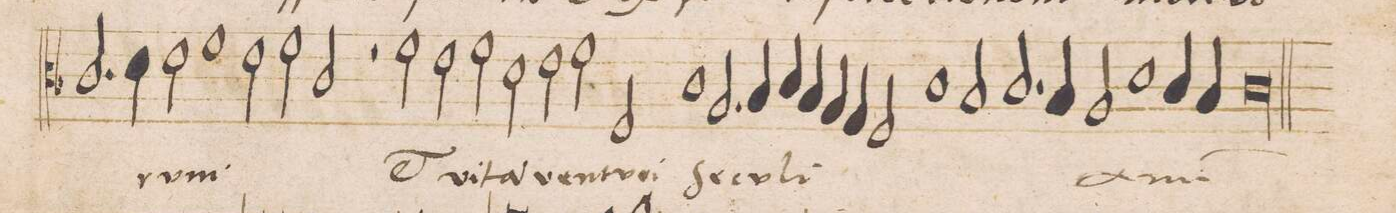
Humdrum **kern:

**kern	**text	**text
*I"ALTVS	*	*
*clefC3	*	*
*k[b-]	*	*
*met(C|)	*	*
*M2/1	*	*
2.c/	.	.
4d\	.	.
2e\	-rum	.
1f\	.	.
=175-	=175-	=175-
2e\	.	.
2f\	.	.
2c/	.	.
=176-	=176-	=176-
2r	.	.
2f\	et	.
2e\	vi-	.
2f\	-ta(m)	.
=177-	=177-	=177-
2d\	ven-	.
2e\	-tu-	.
2f\	.	.
2F/	-ri	.
=178-	=178-	=178-
1c\	se-	.
2.A/	-cu-	.
4B-/	.	.
=179-	=179-	=179-
4c/	-li	.
4B-/	.	.
4A/	.	.
4G/	.	.
2F/	.	.
1c\	.	.
=180-	=180-	=180-
2B-/	.	.
2.c/	.	.
4B-/	.	.
=181-	=181-	=181-
2A/	.	.
1d\	A-	.
4c/	.	.
4B-/	.	.
=182-	=182-	=182-
0c\l	-men	.
==	==	==
*-	*-	*-
